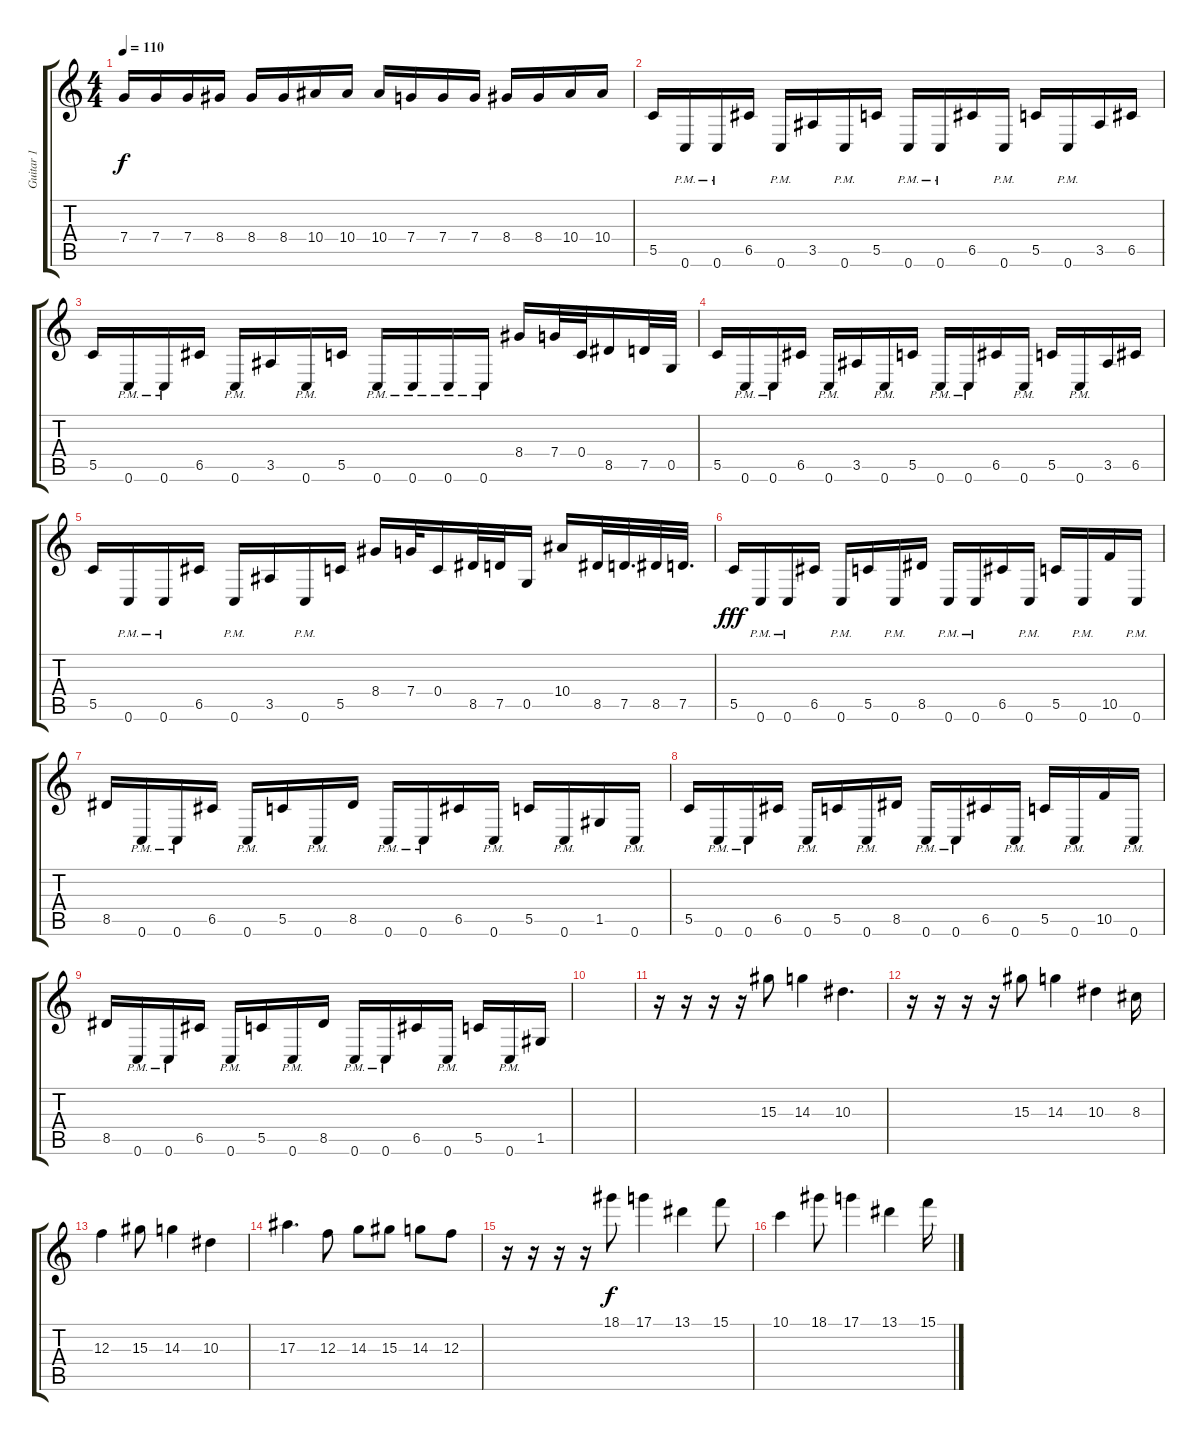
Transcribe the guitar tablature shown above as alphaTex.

\track ("Guitar 1" "Guitar 1") {instrument distortionguitar}
\staff {score tabs}
\tuning (D4 A3 F3 C3 G2 C2) {hide}
\ts (4 4)
\tempo 110
\clef g2
\ks c
7.4.16{dy f} 7.4.16 7.4.16 8.4.16 8.4.16 8.4.16 10.4.16 10.4.16 10.4.16 7.4.16 7.4.16 7.4.16 8.4.16 8.4.16 10.4.16 10.4.16 |
5.5.16 0.6{pm}.16 0.6{pm}.16 6.5.16 0.6{pm}.16 3.5.16 0.6{pm}.16 5.5.16 0.6{pm}.16 0.6{pm}.16 6.5.16 0.6{pm}.16 5.5.16 0.6{pm}.16 3.5.16 6.5.16 |
5.5.16 0.6{pm}.16 0.6{pm}.16 6.5.16 0.6{pm}.16 3.5.16 0.6{pm}.16 5.5.16 0.6{pm}.16 0.6{pm}.16 0.6{pm}.16 0.6{pm}.16 8.4.16 7.4.32 0.4.32 8.5.16 7.5.32 0.5.32 |
5.5.16 0.6{pm}.16 0.6{pm}.16 6.5.16 0.6{pm}.16 3.5.16 0.6{pm}.16 5.5.16 0.6{pm}.16 0.6{pm}.16 6.5.16 0.6{pm}.16 5.5.16 0.6{pm}.16 3.5.16 6.5.16 |
5.5.16 0.6{pm}.16 0.6{pm}.16 6.5.16 0.6{pm}.16 3.5.16 0.6{pm}.16 5.5.16 8.4.16 7.4.32 0.4.16 8.5.32 7.5.32 0.5.16 10.4.16 8.5.32 7.5.32{d} 8.5.32 7.5.32{d} |
5.5.16{dy fff volume 14} 0.6{pm}.16 0.6{pm}.16 6.5.16 0.6{pm}.16 5.5.16 0.6{pm}.16 8.5.16 0.6{pm}.16 0.6{pm}.16 6.5.16 0.6{pm}.16 5.5.16 0.6{pm}.16 10.5.16 0.6{pm}.16 |
8.5.16 0.6{pm}.16 0.6{pm}.16 6.5.16 0.6{pm}.16 5.5.16 0.6{pm}.16 8.5.16 0.6{pm}.16 0.6{pm}.16 6.5.16 0.6{pm}.16 5.5.16 0.6{pm}.16 1.5.16 0.6{pm}.16 |
5.5.16 0.6{pm}.16 0.6{pm}.16 6.5.16 0.6{pm}.16 5.5.16 0.6{pm}.16 8.5.16 0.6{pm}.16 0.6{pm}.16 6.5.16 0.6{pm}.16 5.5.16 0.6{pm}.16 10.5.16 0.6{pm}.16 |
8.5.16 0.6{pm}.16 0.6{pm}.16 6.5.16 0.6{pm}.16 5.5.16 0.6{pm}.16 8.5.16 0.6{pm}.16 0.6{pm}.16 6.5.16 0.6{pm}.16 5.5.16 0.6{pm}.16 1.5.16 |
|
r.16 r.16 r.16 r.16 15.3.8 14.3.4 10.3.4{d} |
r.16 r.16 r.16 r.16 15.3.8 14.3.4 10.3.4 8.3.16 |
12.3.4 15.3.8 14.3.4 10.3.4 |
17.3.4{d} 12.3.8 14.3.8 15.3.8 14.3.8 12.3.8 |
r.16 r.16 r.16 r.16 18.1.8{dy f} 17.1.4 13.1.4 15.1.8 |
10.1.4 18.1.8 17.1.4 13.1.4 15.1.16
